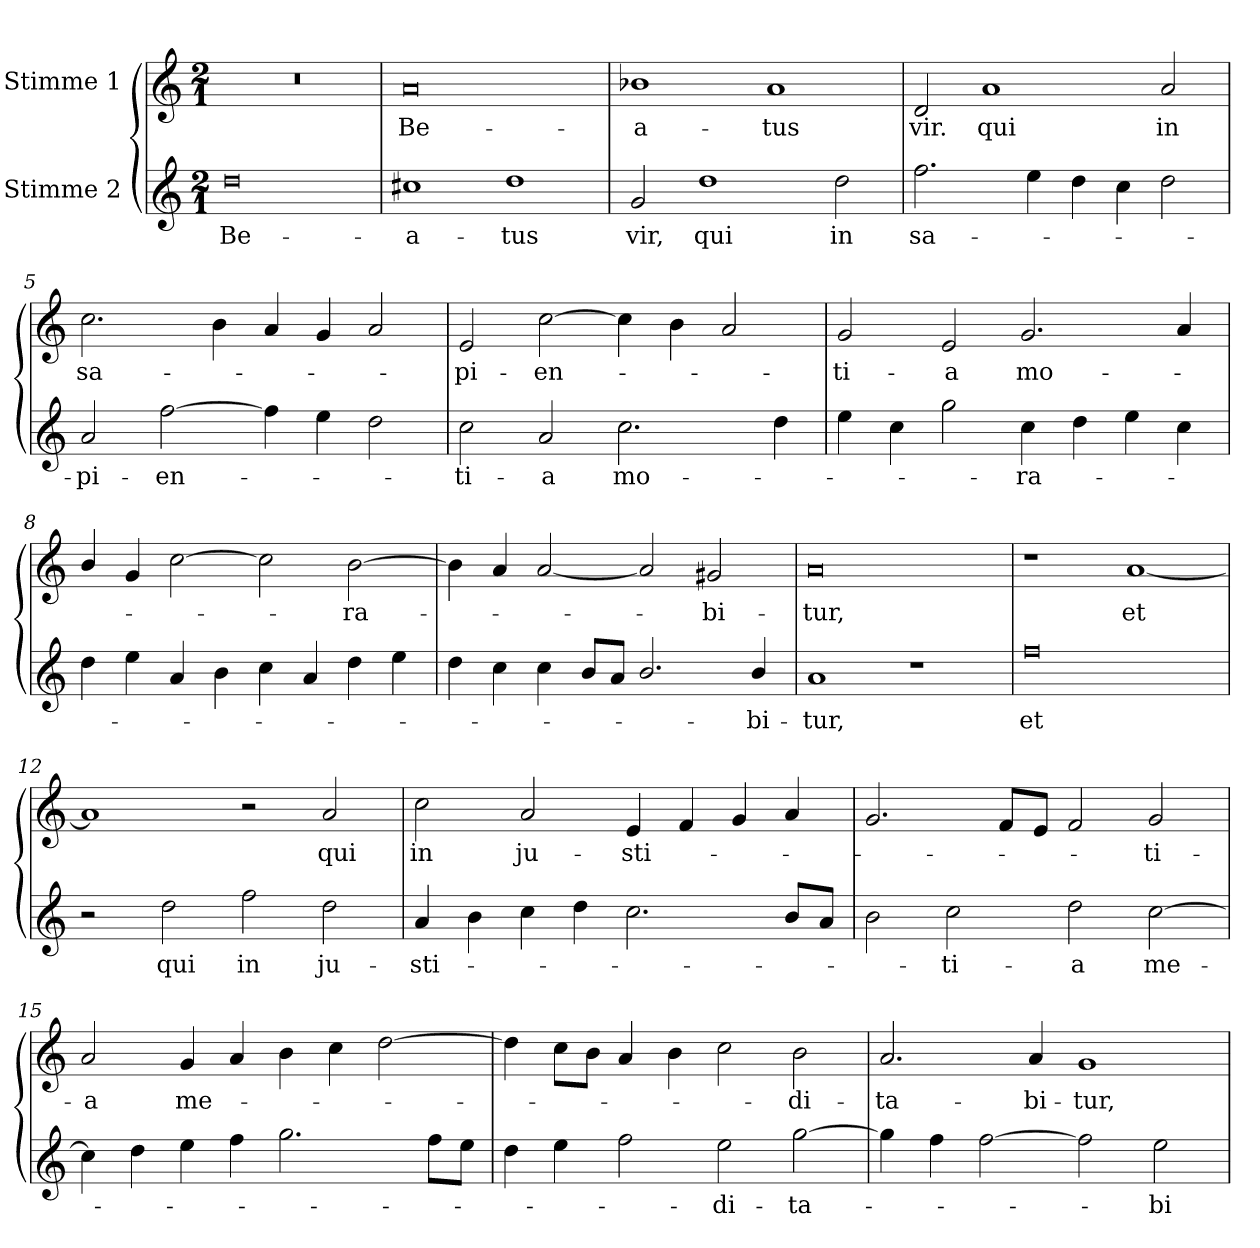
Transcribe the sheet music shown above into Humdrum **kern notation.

**kern	**text	**kern	**text
*part2	*part2	*part1	*part1
*staff2	*staff2	*staff1	*staff1
*I"Stimme 2	*	*I"Stimme 1	*
*clefG2	*	*clefG2	*
*k[]	*	*k[]	*
*C:	*	*C:	*
*M2/1	*	*M2/1	*
=1	=1	=1	=1
!	!LO:LY:b	!LO:N:vis=1	!
0dd\	Be-	0r	.
=2	=2	=2	=2
!	!LO:LY:b	!	!LO:LY:b
1cc#X\	-a-	0a/	Be-
!	!LO:LY:b	!	!
1dd\	-tus	.	.
=3	=3	=3	=3
!	!LO:LY:b	!	!LO:LY:b
2g/	vir,	1b-X\	-a-
!	!LO:LY:b	!	!
1dd\	qui	.	.
!	!	!	!LO:LY:b
.	.	1a/	-tus
!	!LO:LY:b	!	!
2dd\	in	.	.
=4	=4	=4	=4
!	!LO:LY:b	!	!LO:LY:b
2.ff\	sa-	2d/	vir.
!	!	!	!LO:LY:b
.	.	1a/	qui
4ee\	.	.	.
4dd\	.	.	.
4cc\	.	.	.
!	!	!	!LO:LY:b
2dd\	.	2a/	in
=5	=5	=5	=5
!	!LO:LY:b	!	!LO:LY:b
2a/	-pi-	2.cc\	sa-
!	!LO:LY:b	!	!
[2ff\	-en-	.	.
.	.	4b\	.
4ff\]	.	4a/	.
4ee\	.	4g/	.
2dd\	.	2a/	.
=6	=6	=6	=6
!	!LO:LY:b	!	!LO:LY:b
2cc\	-ti-	2e/	-pi-
!	!LO:LY:b	!	!LO:LY:b
2a/	-a	[2cc\	-en-
!	!LO:LY:b	!	!
2.cc\	mo-	4cc\]	.
.	.	4b\	.
.	.	2a/	.
4dd\	.	.	.
=7	=7	=7	=7
!	!	!	!LO:LY:b
4ee\	.	2g/	-ti-
4cc\	.	.	.
!	!	!	!LO:LY:b
2gg\	.	2e/	-a
!	!LO:LY:b	!	!LO:LY:b
4cc\	-ra-	2.g/	mo-
4dd\	.	.	.
4ee\	.	.	.
4cc\	.	4a/	.
=8	=8	=8	=8
4dd\	.	4b/	.
4ee\	.	4g/	.
4a/	.	[2cc\	.
4b\	.	.	.
4cc\	.	2cc\]	.
4a/	.	.	.
!	!	!	!LO:LY:b
4dd\	.	[2b\	-ra-
4ee\	.	.	.
=9	=9	=9	=9
4dd\	.	4b\]	.
4cc\	.	4a/	.
4cc\	.	[2a/	.
8b/L	.	.	.
8a/J	.	.	.
2.b/	.	2a/]	.
!	!	!	!LO:LY:b
.	.	2g#X/	-bi-
!	!LO:LY:b	!	!
4b/	-bi-	.	.
=10	=10	=10	=10
!	!LO:LY:b	!	!LO:LY:b
1a/	-tur,	0a/	-tur,
1r	.	.	.
=11	=11	=11	=11
!	!LO:LY:b	!	!
0ff\	et	1r	.
!	!	!	!LO:LY:b
.	.	[1a/	et
=12	=12	=12	=12
2r	.	1a/]	.
!	!LO:LY:b	!	!
2dd\	qui	.	.
!	!LO:LY:b	!	!
2ff\	in	2r	.
!	!LO:LY:b	!	!LO:LY:b
2dd\	ju-	2a/	qui
=13	=13	=13	=13
!	!LO:LY:b	!	!LO:LY:b
4a/	-sti-	2cc\	in
4b\	.	.	.
!	!	!	!LO:LY:b
4cc\	.	2a/	ju-
4dd\	.	.	.
!	!	!	!LO:LY:b
2.cc\	.	4e/	-sti-
.	.	4f/	.
.	.	4g/	.
8b/L	.	4a/	.
8a/J	.	.	.
=14	=14	=14	=14
2b\	.	2.g/	.
!	!LO:LY:b	!	!
2cc\	-ti-	.	.
.	.	8f/L	.
.	.	8e/J	.
!	!LO:LY:b	!	!
2dd\	-a	2f/	.
!	!LO:LY:b	!	!LO:LY:b
[2cc\	me-	2g/	-ti-
=15	=15	=15	=15
!	!	!	!LO:LY:b
4cc\]	.	2a/	-a
4dd\	.	.	.
!	!	!	!LO:LY:b
4ee\	.	4g/	me-
4ff\	.	4a/	.
2.gg\	.	4b\	.
.	.	4cc\	.
.	.	[2dd\	.
8ff\L	.	.	.
8ee\J	.	.	.
=16	=16	=16	=16
4dd\	.	4dd\]	.
4ee\	.	8cc\L	.
.	.	8b\J	.
2ff\	.	4a/	.
.	.	4b\	.
!	!LO:LY:b	!	!
2ee\	-di-	2cc\	.
!	!LO:LY:b	!	!LO:LY:b
[2gg\	-ta-	2b\	-di-
=17	=17	=17	=17
!	!	!	!LO:LY:b
4gg\]	.	2.a/	-ta-
4ff\	.	.	.
[2ff\	.	.	.
!	!	!	!LO:LY:b
.	.	4a/	-bi-
!	!	!	!LO:LY:b
2ff\]	.	1g/	-tur,
!	!LO:LY:b	!	!
2ee\	-bi-	.	.
=	=	=	=
*-	*-	*-	*-
